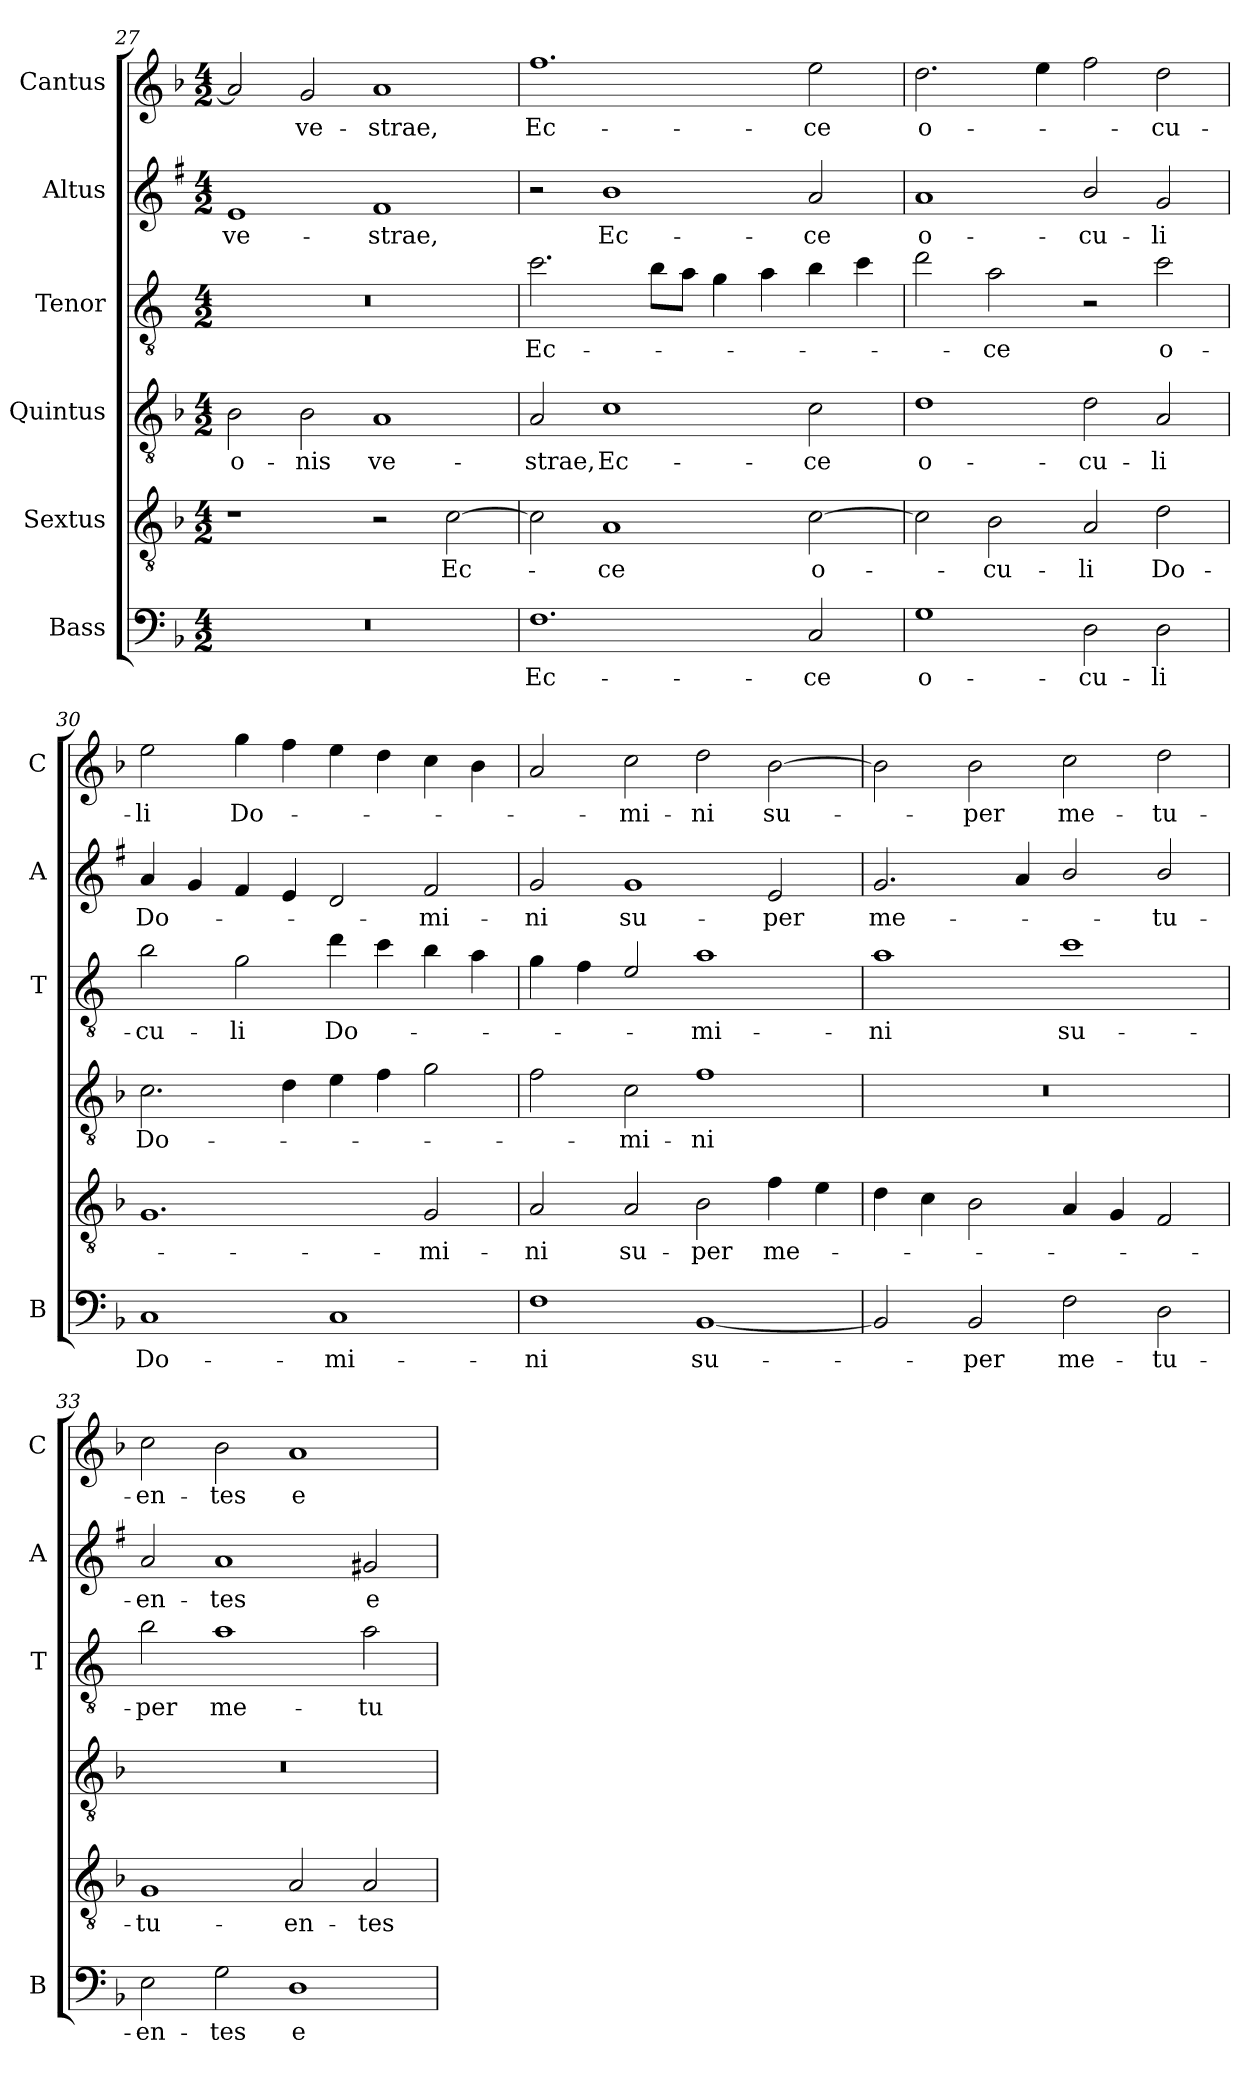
**kern	**text	**kern	**text	**kern	**text	**kern	**text	**kern	**text	**kern	**text
*part6	*part6	*part5	*part5	*part4	*part4	*part3	*part3	*part2	*part2	*part1	*part1
*staff6	*staff6	*staff5	*staff5	*staff4	*staff4	*staff3	*staff3	*staff2	*staff2	*staff1	*staff1
*I"Bass	*	*I"Sextus	*	*I"Quintus	*	*I"Tenor	*	*I"Altus	*	*I"Cantus	*
*I'B	*	*	*	*	*	*I'T	*	*I'A	*	*I'C	*
*clefF4	*	*clefGv2	*	*clefGv2	*	*clefGv2	*	*clefG2	*	*clefG2	*
*	*	*	*	*	*	*ITrd4c7	*	*ITrd1c2	*	*	*
*k[b-]	*	*k[b-]	*	*k[b-]	*	*k[b-]	*	*k[b-]	*	*k[b-]	*
*F:	*	*F:	*	*F:	*	*F:	*	*F:	*	*F:	*
*M4/2	*	*M4/2	*	*M4/2	*	*M4/2	*	*M4/2	*	*M4/2	*
=27	=27	=27	=27	=27	=27	=27	=27	=27	=27	=27	=27
!	!	!	!	!	!LO:LY:b	!	!	!	!LO:LY:b	!	!
0r	.	1r	.	2B-\	-o-	0r	.	1d	ve-	2a/]	.
!	!	!	!	!	!LO:LY:b	!	!	!	!	!	!LO:LY:b
.	.	.	.	2B-\	-nis	.	.	.	.	2g/	ve-
!	!	!	!	!	!LO:LY:b	!	!	!	!LO:LY:b	!	!LO:LY:b
.	.	2r	.	1A	ve-	.	.	1e	-strae,	1a	-strae,
!	!	!	!LO:LY:b	!	!	!	!	!	!	!	!
.	.	[2c\	Ec-	.	.	.	.	.	.	.	.
=28	=28	=28	=28	=28	=28	=28	=28	=28	=28	=28	=28
!	!LO:LY:b	!	!	!	!LO:LY:b	!	!LO:LY:b	!	!	!	!LO:LY:b
1.F	Ec-	2c\]	.	2A/	-strae,	2.f\	Ec-	2r	.	1.ff	Ec-
!	!	!	!LO:LY:b	!	!LO:LY:b	!	!	!	!LO:LY:b	!	!
.	.	1A	-ce	1c	Ec-	.	.	1a	Ec-	.	.
.	.	.	.	.	.	8e\L	.	.	.	.	.
.	.	.	.	.	.	8d\J	.	.	.	.	.
.	.	.	.	.	.	4c\	.	.	.	.	.
.	.	.	.	.	.	4d\	.	.	.	.	.
!	!LO:LY:b	!	!LO:LY:b	!	!LO:LY:b	!	!	!	!LO:LY:b	!	!LO:LY:b
2C/	-ce	[2c\	o-	2c\	-ce	4e\	.	2g/	-ce	2ee\	-ce
.	.	.	.	.	.	4f\	.	.	.	.	.
=29	=29	=29	=29	=29	=29	=29	=29	=29	=29	=29	=29
!	!LO:LY:b	!	!	!	!LO:LY:b	!	!	!	!LO:LY:b	!	!LO:LY:b
1G	o-	2c\]	.	1d	o-	2g\	.	1g	o-	2.dd\	o-
!	!	!	!LO:LY:b	!	!	!	!LO:LY:b	!	!	!	!
.	.	2B-\	-cu-	.	.	2d\	-ce	.	.	.	.
.	.	.	.	.	.	.	.	.	.	4ee\	.
!	!LO:LY:b	!	!LO:LY:b	!	!LO:LY:b	!	!	!	!LO:LY:b	!	!
2D\	-cu-	2A/	-li	2d\	-cu-	2r	.	2a/	-cu-	2ff\	.
!	!LO:LY:b	!	!LO:LY:b	!	!LO:LY:b	!	!LO:LY:b	!	!LO:LY:b	!	!LO:LY:b
2D\	-li	2d\	Do-	2A/	-li	2f\	o-	2f/	-li	2dd\	-cu-
=30	=30	=30	=30	=30	=30	=30	=30	=30	=30	=30	=30
!	!LO:LY:b	!	!	!	!LO:LY:b	!	!LO:LY:b	!	!LO:LY:b	!	!LO:LY:b
1C	Do-	1.G	.	2.c\	Do-	2e\	-cu-	4g/	Do-	2ee\	-li
.	.	.	.	.	.	.	.	4f/	.	.	.
!	!	!	!	!	!	!	!LO:LY:b	!	!	!	!LO:LY:b
.	.	.	.	.	.	2c\	-li	4e/	.	4gg\	Do-
.	.	.	.	4d\	.	.	.	4d/	.	4ff\	.
!	!LO:LY:b	!	!	!	!	!	!LO:LY:b	!	!	!	!
1C	-mi-	.	.	4e\	.	4g\	Do-	2c/	.	4ee\	.
.	.	.	.	4f\	.	4f\	.	.	.	4dd\	.
!	!	!	!LO:LY:b	!	!	!	!	!	!LO:LY:b	!	!
.	.	2G/	-mi-	2g\	.	4e\	.	2e/	-mi-	4cc\	.
.	.	.	.	.	.	4d\	.	.	.	4b-\	.
!!LO:LB:g=z
=31	=31	=31	=31	=31	=31	=31	=31	=31	=31	=31	=31
!	!LO:LY:b	!	!LO:LY:b	!	!	!	!	!	!LO:LY:b	!	!
1F	-ni	2A/	-ni	2f\	.	4c\	.	2f/	-ni	2a/	.
.	.	.	.	.	.	4B-\	.	.	.	.	.
!	!	!	!LO:LY:b	!	!LO:LY:b	!	!	!	!LO:LY:b	!	!LO:LY:b
.	.	2A/	su-	2c\	-mi-	2A/	.	1f	su-	2cc\	-mi-
!	!LO:LY:b	!	!LO:LY:b	!	!LO:LY:b	!	!LO:LY:b	!	!	!	!LO:LY:b
[1BB-	su-	2B-\	-per	1f	-ni	1d	-mi-	.	.	2dd\	-ni
!	!	!	!LO:LY:b	!	!	!	!	!	!LO:LY:b	!	!LO:LY:b
.	.	4f\	me-	.	.	.	.	2d/	-per	[2b-\	su-
.	.	4e\	.	.	.	.	.	.	.	.	.
=32	=32	=32	=32	=32	=32	=32	=32	=32	=32	=32	=32
!	!	!	!	!	!	!	!LO:LY:b	!	!LO:LY:b	!	!
2BB-/]	.	4d\	.	0r	.	1d	-ni	2.f/	me-	2b-\]	.
.	.	4c\	.	.	.	.	.	.	.	.	.
!	!LO:LY:b	!	!	!	!	!	!	!	!	!	!LO:LY:b
2BB-/	-per	2B-\	.	.	.	.	.	.	.	2b-\	-per
.	.	.	.	.	.	.	.	4g/	.	.	.
!	!LO:LY:b	!	!	!	!	!	!LO:LY:b	!	!	!	!LO:LY:b
2F\	me-	4A/	.	.	.	1f	su-	2a/	.	2cc\	me-
.	.	4G/	.	.	.	.	.	.	.	.	.
!	!LO:LY:b	!	!	!	!	!	!	!	!LO:LY:b	!	!LO:LY:b
2D\	-tu-	2F/	.	.	.	.	.	2a/	-tu-	2dd\	-tu-
=33	=33	=33	=33	=33	=33	=33	=33	=33	=33	=33	=33
!	!LO:LY:b	!	!LO:LY:b	!	!	!	!LO:LY:b	!	!LO:LY:b	!	!LO:LY:b
2E\	-en-	1G	-tu-	0r	.	2e\	-per	2g/	-en-	2cc\	-en-
!	!LO:LY:b	!	!	!	!	!	!LO:LY:b	!	!LO:LY:b	!	!LO:LY:b
2G\	-tes	.	.	.	.	1d	me-	1g	-tes	2b-\	-tes
!	!LO:LY:b	!	!LO:LY:b	!	!	!	!	!	!	!	!LO:LY:b
1D	e-	2A/	-en-	.	.	.	.	.	.	1a	e-
!	!	!	!LO:LY:b	!	!	!	!LO:LY:b	!	!LO:LY:b	!	!
.	.	2A/	-tes	.	.	2d\	-tu-	2f#X/	e-	.	.
=	=	=	=	=	=	=	=	=	=	=	=
*-	*-	*-	*-	*-	*-	*-	*-	*-	*-	*-	*-
